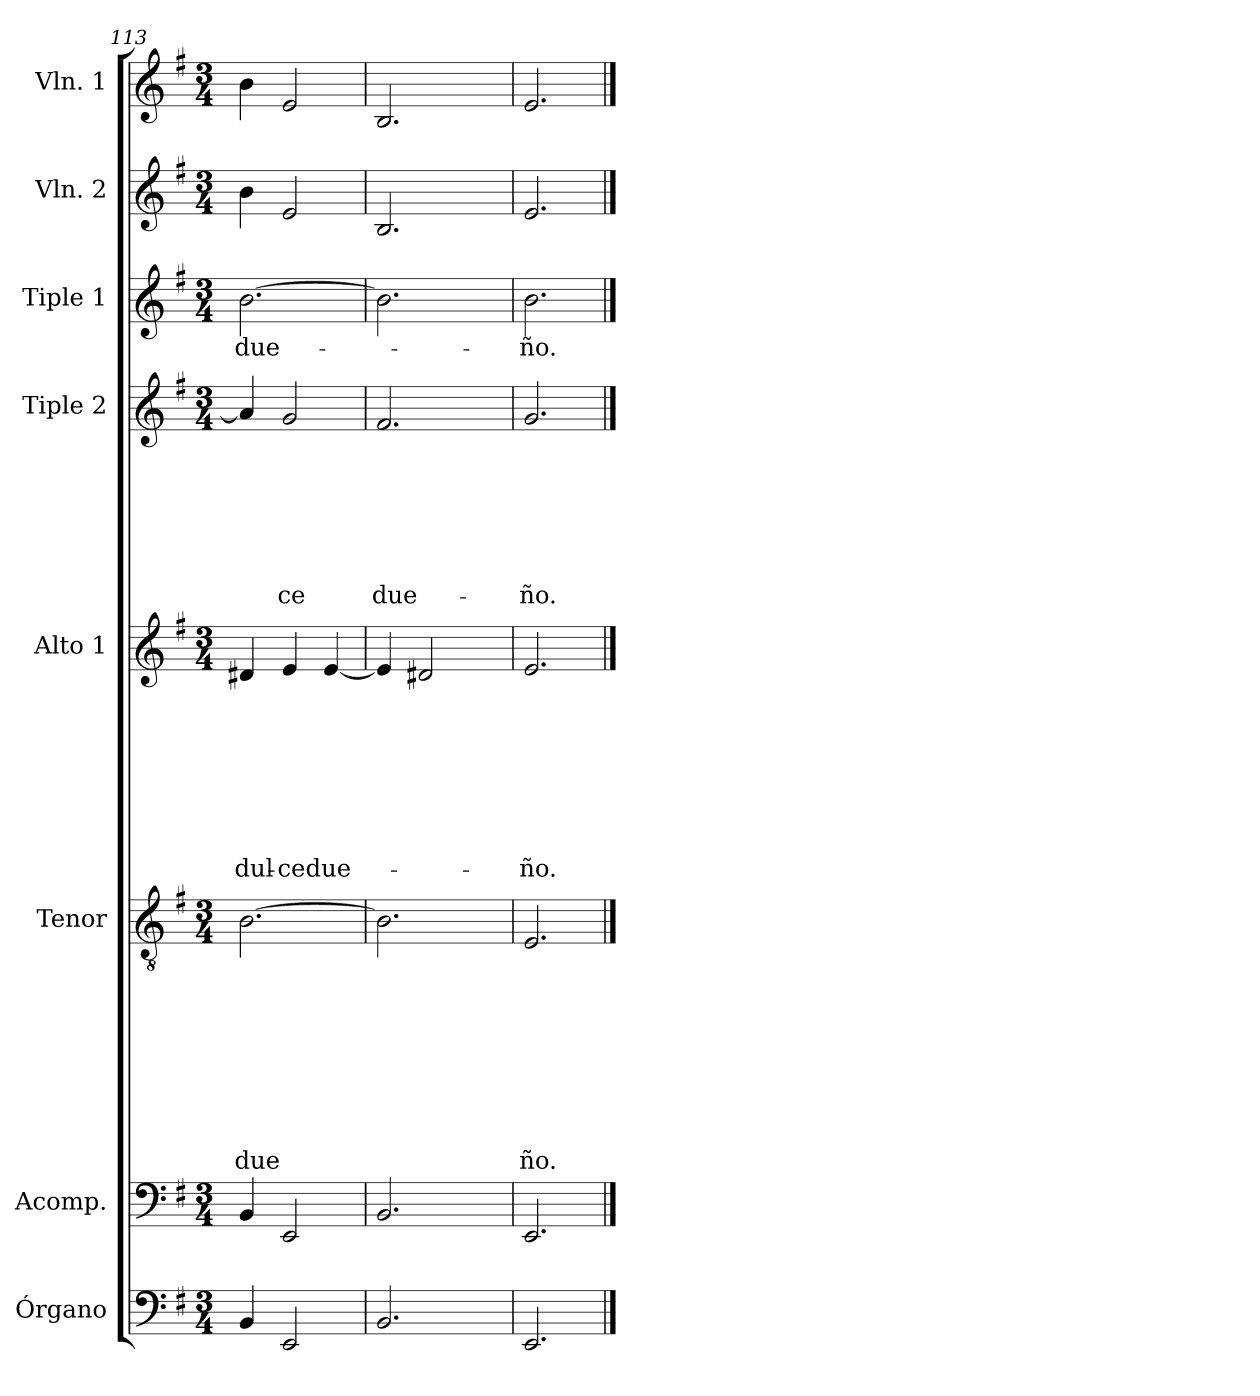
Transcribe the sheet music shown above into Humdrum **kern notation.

**kern	**kern	**kern	**text	**text	**text	**text	**text	**text	**text	**text	**text	**kern	**text	**text	**text	**text	**text	**text	**text	**text	**kern	**text	**text	**text	**text	**text	**text	**text	**kern	**text	**kern	**kern
*part8	*part7	*part6	*part6	*part6	*part6	*part6	*part6	*part6	*part6	*part6	*part6	*part5	*part5	*part5	*part5	*part5	*part5	*part5	*part5	*part5	*part4	*part4	*part4	*part4	*part4	*part4	*part4	*part4	*part3	*part3	*part2	*part1
*staff8	*staff7	*staff6	*staff6	*staff6	*staff6	*staff6	*staff6	*staff6	*staff6	*staff6	*staff6	*staff5	*staff5	*staff5	*staff5	*staff5	*staff5	*staff5	*staff5	*staff5	*staff4	*staff4	*staff4	*staff4	*staff4	*staff4	*staff4	*staff4	*staff3	*staff3	*staff2	*staff1
*I"Órgano	*I"Acomp.	*I"Tenor	*	*	*	*	*	*	*	*	*	*I"Alto 1	*	*	*	*	*	*	*	*	*I"Tiple 2	*	*	*	*	*	*	*	*I"Tiple 1	*	*I"Vln. 2	*I"Vln. 1
*I'Órgano	*I'Acomp.	*	*	*	*	*	*	*	*	*	*	*	*	*	*	*	*	*	*	*	*	*	*	*	*	*	*	*	*	*	*I'Vln. 2	*I'Vln. 1
*clefF4	*clefF4	*clefGv2	*	*	*	*	*	*	*	*	*	*clefG2	*	*	*	*	*	*	*	*	*clefG2	*	*	*	*	*	*	*	*clefG2	*	*clefG2	*clefG2
*k[f#]	*k[f#]	*k[f#]	*	*	*	*	*	*	*	*	*	*k[f#]	*	*	*	*	*	*	*	*	*k[f#]	*	*	*	*	*	*	*	*k[f#]	*	*k[f#]	*k[f#]
*G:	*G:	*G:	*	*	*	*	*	*	*	*	*	*G:	*	*	*	*	*	*	*	*	*G:	*	*	*	*	*	*	*	*G:	*	*G:	*G:
*M3/4	*M3/4	*M3/4	*	*	*	*	*	*	*	*	*	*M3/4	*	*	*	*	*	*	*	*	*M3/4	*	*	*	*	*	*	*	*M3/4	*	*M3/4	*M3/4
=113	=113	=113	=113	=113	=113	=113	=113	=113	=113	=113	=113	=113	=113	=113	=113	=113	=113	=113	=113	=113	=113	=113	=113	=113	=113	=113	=113	=113	=113	=113	=113	=113
!	!	!	!	!	!	!	!	!	!	!	!LO:LY:b	!	!	!	!	!	!	!	!	!LO:LY:b	!	!	!	!	!	!	!	!	!	!LO:LY:b	!	!
4BB/	4BB/	[>2.B\	.	.	.	.	.	.	.	.	due	4d#X/	.	.	.	.	.	.	.	dul-	4a/]	.	.	.	.	.	.	.	[>2.b\	due-	4b\	4b\
!	!	!	!	!	!	!	!	!	!	!	!	!	!	!	!	!	!	!	!	!LO:LY:b	!	!	!	!	!	!	!	!LO:LY:b	!	!	!	!
2EE/	2EE/	.	.	.	.	.	.	.	.	.	.	4e/	.	.	.	.	.	.	.	-ce	2g/	.	.	.	.	.	.	-ce	.	.	2e/	2e/
!	!	!	!	!	!	!	!	!	!	!	!	!	!	!	!	!	!	!	!	!LO:LY:b	!	!	!	!	!	!	!	!	!	!	!	!
.	.	.	.	.	.	.	.	.	.	.	.	[>4e/	.	.	.	.	.	.	.	due-	.	.	.	.	.	.	.	.	.	.	.	.
=114	=114	=114	=114	=114	=114	=114	=114	=114	=114	=114	=114	=114	=114	=114	=114	=114	=114	=114	=114	=114	=114	=114	=114	=114	=114	=114	=114	=114	=114	=114	=114	=114
!	!	!	!	!	!	!	!	!	!	!	!	!	!	!	!	!	!	!	!	!	!	!	!	!	!	!	!	!LO:LY:b	!	!	!	!
2.BB/	2.BB/	2.B\]	.	.	.	.	.	.	.	.	.	4e/]	.	.	.	.	.	.	.	.	2.f#/	.	.	.	.	.	.	due-	2.b\]	.	2.B/	2.B/
.	.	.	.	.	.	.	.	.	.	.	.	2d#X/	.	.	.	.	.	.	.	.	.	.	.	.	.	.	.	.	.	.	.	.
=115	=115	=115	=115	=115	=115	=115	=115	=115	=115	=115	=115	=115	=115	=115	=115	=115	=115	=115	=115	=115	=115	=115	=115	=115	=115	=115	=115	=115	=115	=115	=115	=115
!	!	!	!	!	!	!	!	!	!	!	!LO:LY:b	!	!	!	!	!	!	!	!	!LO:LY:b	!	!	!	!	!	!	!	!LO:LY:b	!	!LO:LY:b	!	!
2.EE/	2.EE/	2.E/	.	.	.	.	.	.	.	.	ño.	2.e/	.	.	.	.	.	.	.	-ño.	2.g/	.	.	.	.	.	.	-ño.	2.b\	-ño.	2.e/	2.e/
==	==	==	==	==	==	==	==	==	==	==	==	==	==	==	==	==	==	==	==	==	==	==	==	==	==	==	==	==	==	==	==	==
*-	*-	*-	*-	*-	*-	*-	*-	*-	*-	*-	*-	*-	*-	*-	*-	*-	*-	*-	*-	*-	*-	*-	*-	*-	*-	*-	*-	*-	*-	*-	*-	*-
